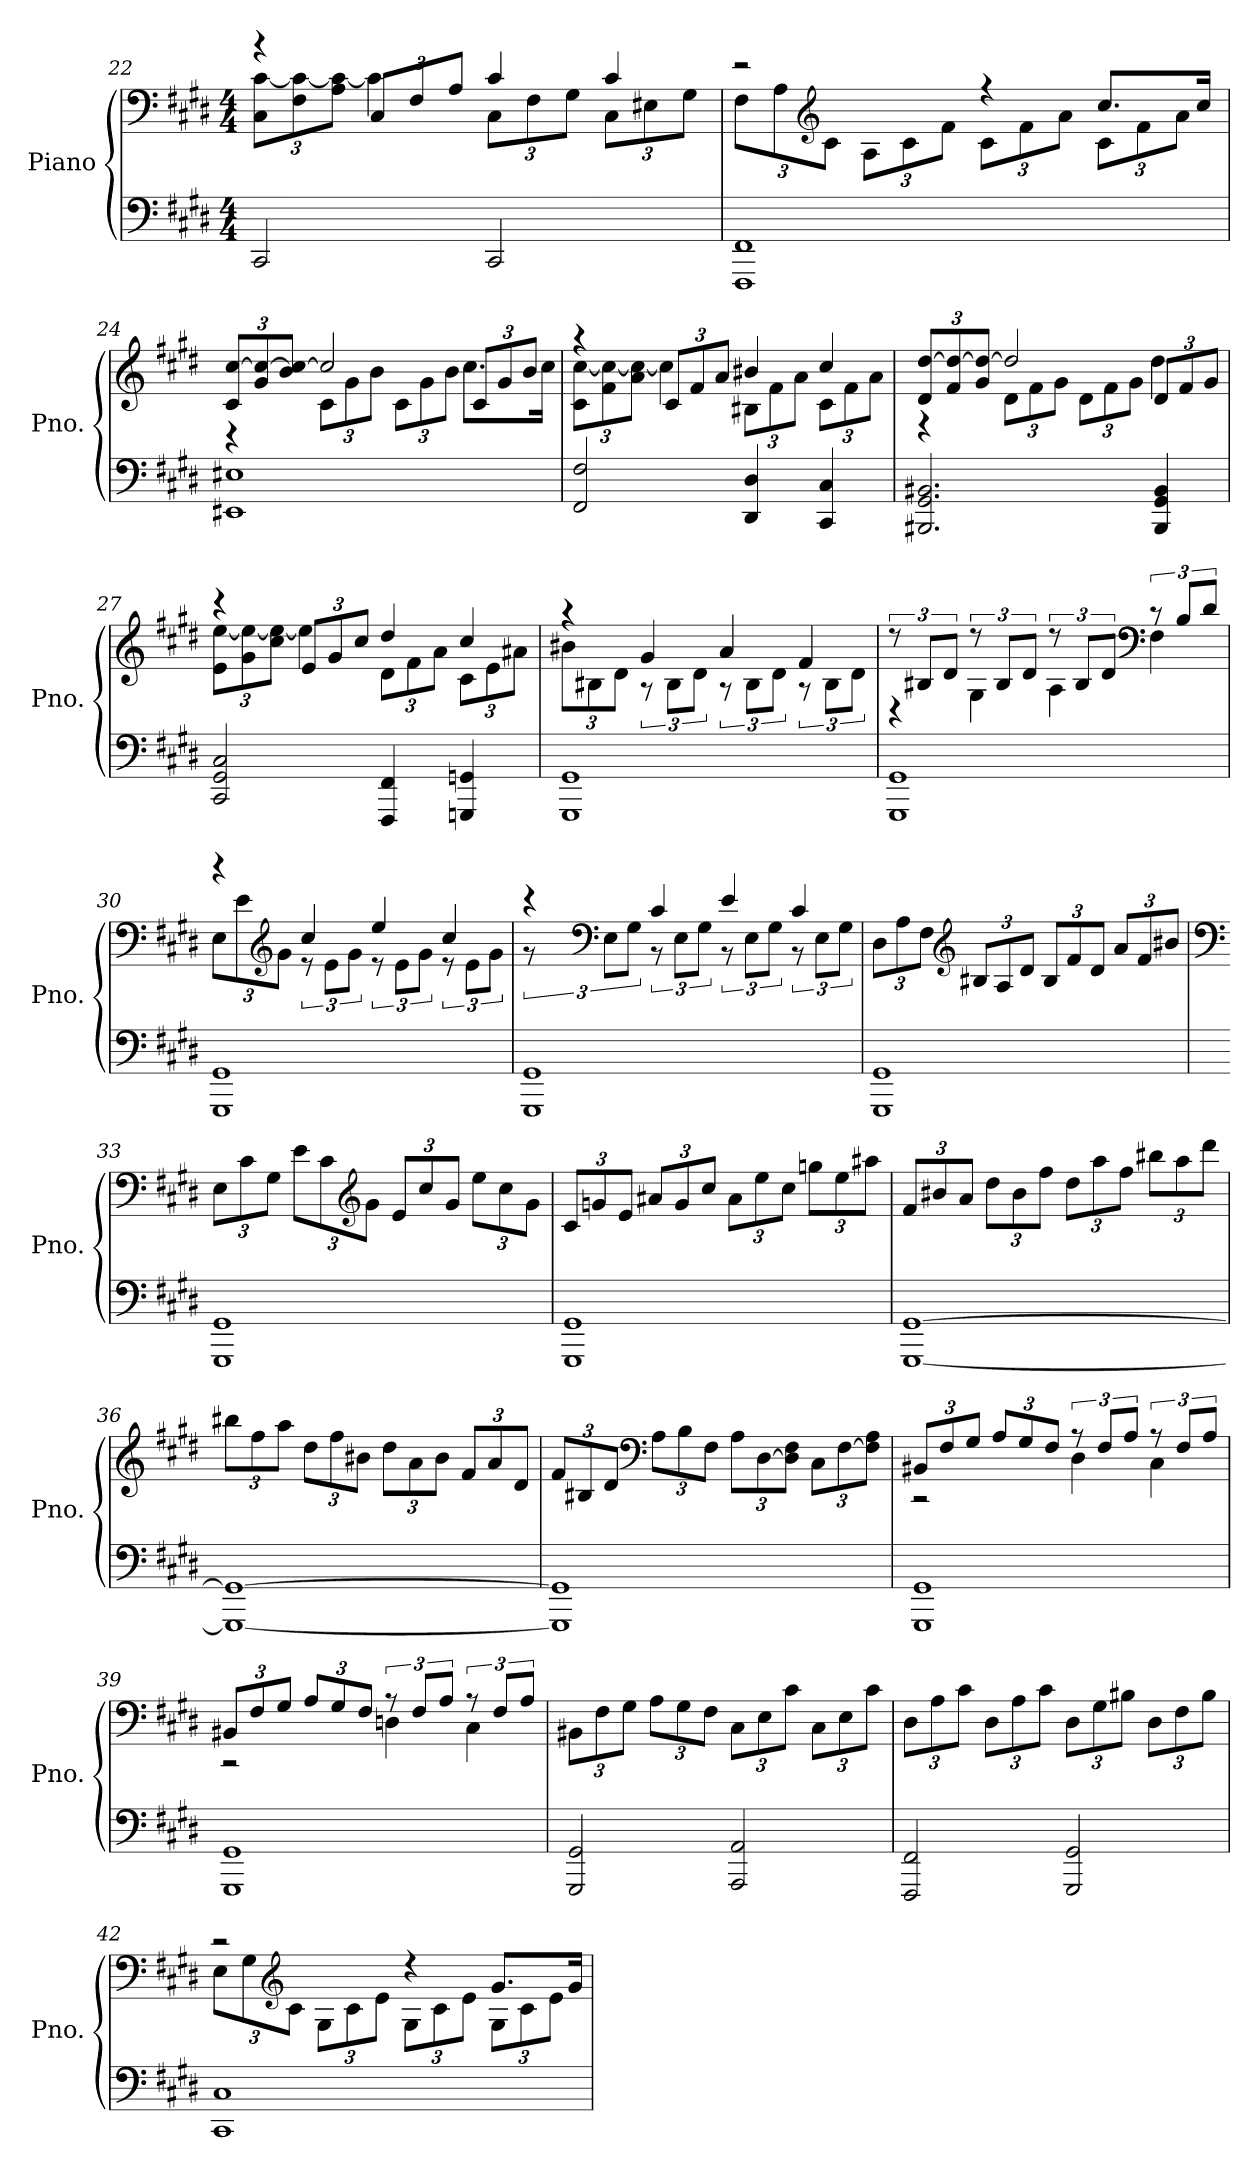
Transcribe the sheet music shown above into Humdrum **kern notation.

**kern	**kern
*part1	*part1
*staff2	*staff1
*I"Piano	*
*I'Pno.	*
!!LO:LB:g=z
*clefF4	*clefF4
*k[f#c#g#d#]	*k[f#c#g#d#]
*M4/4	*M4/4
=22	=22
*	*^
*	*	*Xbrackettup
2CC#/	4r	12C#\ [12c#\L
.	.	12F#\ 12c#\_
.	.	12A\ 12c#\_J
.	12C#/L	4c#\]
.	12F#/	.
.	12A/J	.
2CC#/	4c#/	12C#\L
.	.	12F#\
.	.	12G#\J
.	4c#/	12C#\L
.	.	12E#X\
.	.	12G#\J
=23	=23	=23
1FFF# 1FF#	2r	12F#\L
.	.	12A\
*	*clefG2	*
.	.	12c#\J
.	.	12A\L
.	.	12c#\
.	.	12f#\J
.	4r	12c#\L
.	.	12f#\
.	.	12a\J
.	8.cc#/L	12c#\L
.	.	12f#\
.	.	12a\J
.	16cc#/Jk	.
!!LO:LB:g=z	!!
=24	=24	=24
1EE#X 1E#X	12c#/ [12cc#/L	4r
.	12g#/ 12cc#/_	.
.	12b/ 12cc#/_J	.
.	2cc#/]	12c#\L
.	.	12g#\
.	.	12b\J
.	.	12c#\L
.	.	12g#\
.	.	12b\J
.	12c#/L	8.cc#\L
.	12g#/	.
.	12b/J	.
.	.	16cc#\Jk
=25	=25	=25
2FF#/ 2F#/	4r	12c#\ [12cc#\L
.	.	12f#\ 12cc#\_
.	.	12a\ 12cc#\_J
.	12c#/L	4cc#\]
.	12f#/	.
.	12a/J	.
4DD#/ 4D#/	4b#X/	12B#X\L
.	.	12f#\
.	.	12a\J
4CC#/ 4C#/	4cc#/	12c#\L
.	.	12f#\
.	.	12a\J
!!LO:PB:g=z	!!
=26	=26	=26
2.BBB#X/ 2.GG#/ 2.BB#X/	12d#/ [12dd#/L	4r
.	12f#/ 12dd#/_	.
.	12g#/ 12dd#/_J	.
.	2dd#/]	12d#\L
.	.	12f#\
.	.	12g#\J
.	.	12d#\L
.	.	12f#\
.	.	12g#\J
4BBB#/ 4GG#/ 4BB#/	12d#/L	4dd#\
.	12f#/	.
.	12g#/J	.
=27	=27	=27
2CC#/ 2GG#/ 2C#/	4r	12e\ [12ee\L
.	.	12g#\ 12ee\_
.	.	12cc#\ 12ee\_J
.	12e/L	4ee\]
.	12g#/	.
.	12cc#/J	.
4FFF#/ 4FF#/	4dd#/	12d#\L
.	.	12f#\
.	.	12a\J
4GGGn/ 4GGn/	4cc#/	12c#\L
.	.	12e\
.	.	12a#X\J
=28	=28	=28
1GGG# 1GG#	4r	12b#X\L
.	.	12B#X\
.	.	12d#\J
*	*	*brackettup
.	4g#/	12r
.	.	12B#\L
.	.	12d#\J
.	4a/	12r
.	.	12B#\L
.	.	12d#\J
.	4f#/	12r
.	.	12B#\L
.	.	12d#\J
!!LO:LB:g=z	!!
=29	=29	=29
1GGG# 1GG#	12r	4r
.	12B#X/L	.
.	12d#/J	.
.	12r	4G#\
.	12B#/L	.
.	12d#/J	.
.	12r	4A\
.	12B#/L	.
.	12d#/J	.
*	*clefF4	*
.	12r	4F#\
.	12B#/L	.
.	12d#/J	.
=30	=30	=30
*	*	*Xbrackettup
1GGG# 1GG#	4r	12E\L
.	.	12e\
*	*clefG2	*
.	.	12g#\J
*	*	*brackettup
.	4cc#/	12r
.	.	12e\L
.	.	12g#\J
.	4ee/	12r
.	.	12e\L
.	.	12g#\J
.	4cc#/	12r
.	.	12e\L
.	.	12g#\J
=31	=31	=31
1GGG# 1GG#	4r	12r
*	*clefF4	*
.	.	12E\L
.	.	12G#\J
.	4c#/	12r
.	.	12E\L
.	.	12G#\J
.	4e/	12r
.	.	12E\L
.	.	12G#\J
.	4c#/	12r
.	.	12E\L
.	.	12G#\J
*	*v	*v
!!LO:LB:g=z
=32	=32
*	*Xbrackettup
1GGG# 1GG#	12D#\L
.	12A\
.	12F#\J
*	*clefG2
.	12B#X/L
.	12A/
.	12d#/J
.	12B#/L
.	12f#/
.	12d#/J
.	12a/L
.	12f#/
.	12b#X/J
=33	=33
*	*clefF4
1GGG# 1GG#	12E\L
.	12c#\
.	12G#\J
.	12e\L
.	12c#\
*	*clefG2
.	12g#\J
.	12e/L
.	12cc#/
.	12g#/J
.	12ee\L
.	12cc#\
.	12g#\J
!!LO:LB:g=z
=34	=34
1GGG# 1GG#	12c#/L
.	12gn/
.	12e/J
.	12a#X/L
.	12g/
.	12cc#/J
.	12a#\L
.	12ee\
.	12cc#\J
.	12ggn\L
.	12ee\
.	12aa#X\J
=35	=35
[1GGG# [1GG#	12f#/L
.	12b#X/
.	12a/J
.	12dd#\L
.	12b#\
.	12ff#\J
.	12dd#\L
.	12aa\
.	12ff#\J
.	12bb#X\L
.	12aa\
.	12ddd#\J
=36	=36
1GGG#_ 1GG#_	12bb#X\L
.	12ff#\
.	12aa\J
.	12dd#\L
.	12ff#\
.	12b#X\J
.	12dd#\L
.	12a\
.	12b#\J
.	12f#/L
.	12a/
.	12d#/J
!!LO:LB:g=z
=37	=37
1GGG#] 1GG#]	12f#/L
.	12B#X/
.	12d#/J
*	*clefF4
.	12A\L
.	12B#\
.	12F#\J
.	12A\L
.	[12D#\
.	12D#\] 12F#\J
.	12C#\L
.	[12F#\
.	12F#\] 12A\J
=38	=38
*	*^
1GGG# 1GG#	12BB#X/L	2r
.	12F#/	.
.	12G#/J	.
.	12A/L	.
.	12G#/	.
.	12F#/J	.
*	*brackettup	*
.	12r	4D#\
.	12F#/L	.
.	12A/J	.
.	12r	4C#\
.	12F#/L	.
.	12A/J	.
=39	=39	=39
*	*Xbrackettup	*
1GGG# 1GG#	12BB#X/L	2r
.	12F#/	.
.	12G#/J	.
.	12A/L	.
.	12G#/	.
.	12F#/J	.
*	*brackettup	*
.	12r	4Dn\
.	12F#/L	.
.	12A/J	.
.	12r	4C#\
.	12F#/L	.
.	12A/J	.
*	*v	*v
!!LO:LB:g=z
=40	=40
*	*Xbrackettup
2GGG#/ 2GG#/	12BB#X\L
.	12F#\
.	12G#\J
.	12A\L
.	12G#\
.	12F#\J
2AAA/ 2AA/	12C#\L
.	12E\
.	12c#\J
.	12C#\L
.	12E\
.	12c#\J
=41	=41
2FFF#/ 2FF#/	12D#\L
.	12A\
.	12c#\J
.	12D#\L
.	12A\
.	12c#\J
2GGG#/ 2GG#/	12D#\L
.	12G#\
.	12B#X\J
.	12D#\L
.	12F#\
.	12B#\J
=42	=42
*	*^
1CC# 1C#	2r	12E\L
.	.	12G#\
*	*clefG2	*
.	.	12c#\J
.	.	12G#\L
.	.	12c#\
.	.	12e\J
.	4r	12G#\L
.	.	12c#\
.	.	12e\J
.	8.g#/L	12G#\L
.	.	12c#\
.	.	12e\J
.	16g#/Jk	.
*	*v	*v
=	=
*-	*-
